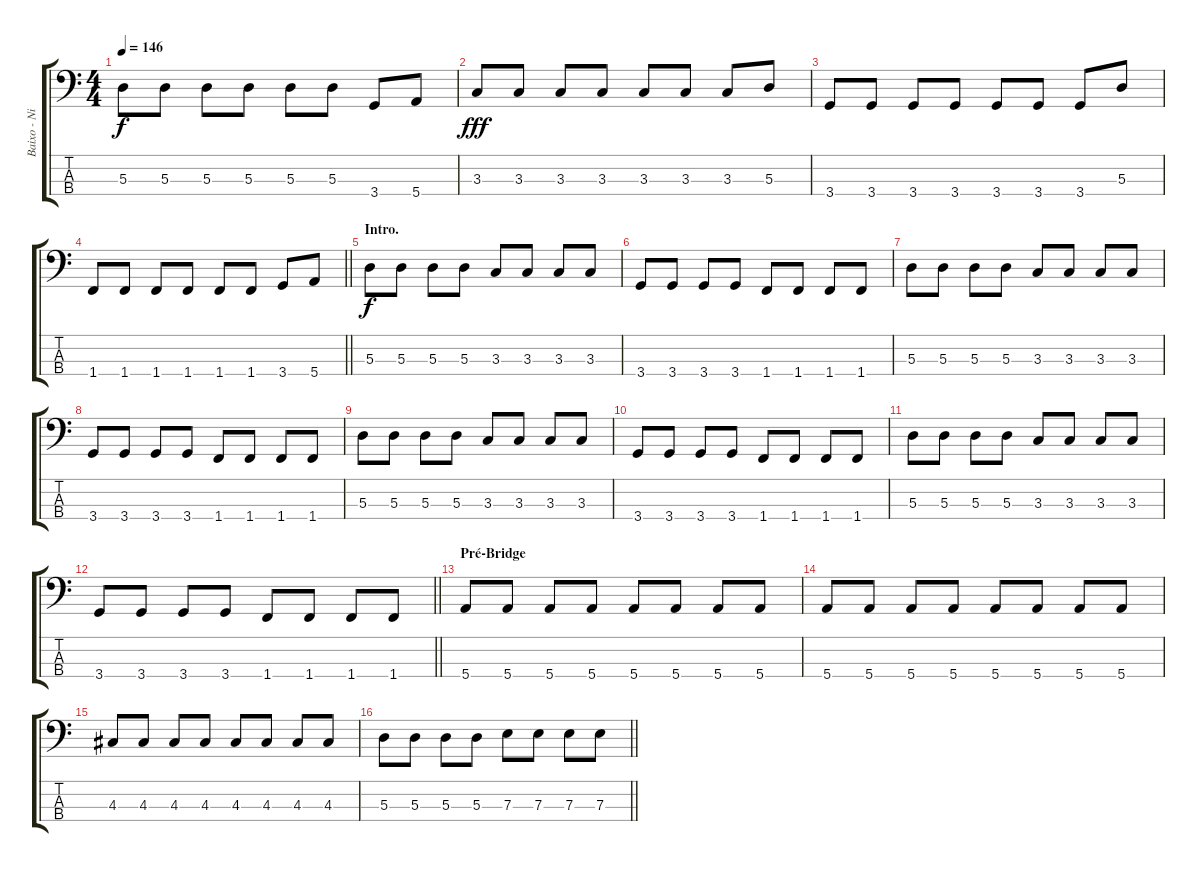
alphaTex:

\track ("Baixo - Nikola" "Baixo - Ni") {instrument electricbasspick}
\staff {score tabs}
\tuning (G2 D2 A1 E1) {hide}
\ts (4 4)
\tempo 146
\clef f4
\ks c
5.3.8{dy f} 5.3.8 5.3.8 5.3.8 5.3.8 5.3.8 3.4.8 5.4.8 |
3.3.8{dy fff} 3.3.8 3.3.8 3.3.8 3.3.8 3.3.8 3.3.8 5.3.8 |
3.4.8 3.4.8 3.4.8 3.4.8 3.4.8 3.4.8 3.4.8 5.3.8 |
\barLineRight lightlight
1.4.8 1.4.8 1.4.8 1.4.8 1.4.8 1.4.8 3.4.8 5.4.8 |
\section ("" "Intro.")
5.3.8{dy f} 5.3.8 5.3.8 5.3.8 3.3.8 3.3.8 3.3.8 3.3.8 |
3.4.8 3.4.8 3.4.8 3.4.8 1.4.8 1.4.8 1.4.8 1.4.8 |
5.3.8 5.3.8 5.3.8 5.3.8 3.3.8 3.3.8 3.3.8 3.3.8 |
3.4.8 3.4.8 3.4.8 3.4.8 1.4.8 1.4.8 1.4.8 1.4.8 |
5.3.8 5.3.8 5.3.8 5.3.8 3.3.8 3.3.8 3.3.8 3.3.8 |
3.4.8 3.4.8 3.4.8 3.4.8 1.4.8 1.4.8 1.4.8 1.4.8 |
5.3.8 5.3.8 5.3.8 5.3.8 3.3.8 3.3.8 3.3.8 3.3.8 |
\barLineRight lightlight
3.4.8 3.4.8 3.4.8 3.4.8 1.4.8 1.4.8 1.4.8 1.4.8 |
\section ("" "Pré-Bridge")
5.4.8 5.4.8 5.4.8 5.4.8 5.4.8 5.4.8 5.4.8 5.4.8 |
5.4.8 5.4.8 5.4.8 5.4.8 5.4.8 5.4.8 5.4.8 5.4.8 |
4.3.8 4.3.8 4.3.8 4.3.8 4.3.8 4.3.8 4.3.8 4.3.8 |
\barLineRight lightlight
5.3.8 5.3.8 5.3.8 5.3.8 7.3.8 7.3.8 7.3.8 7.3.8
